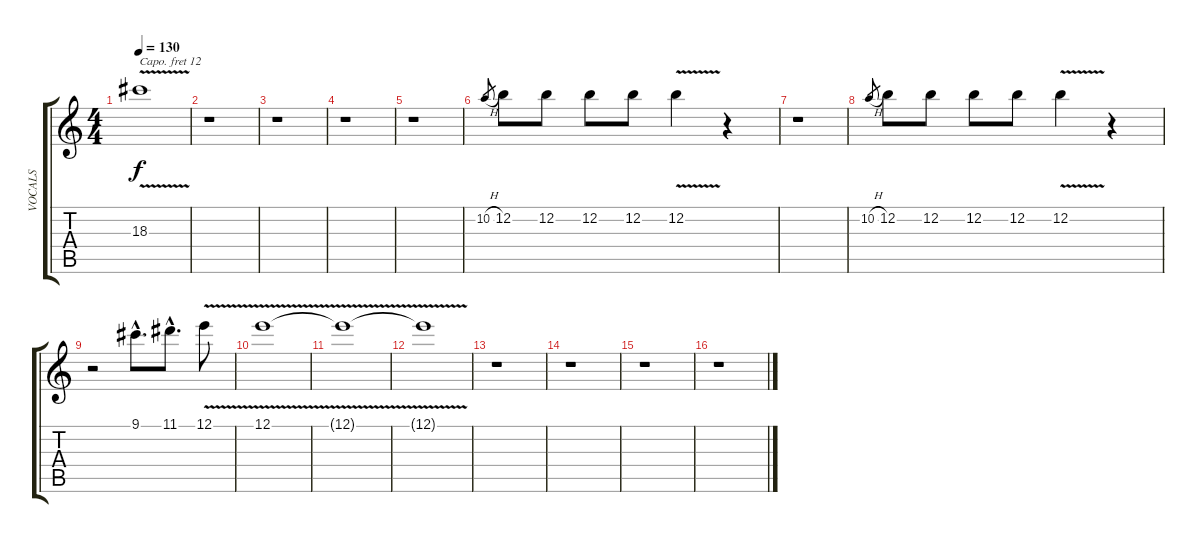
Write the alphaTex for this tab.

\track ("VOCALS" "VOCALS") {instrument lead2sawtooth}
\staff {score tabs}
\capo 12
\tuning (E4 B3 G3 D3 A2 E2) {hide}
\ts (4 4)
\tempo 130
\clef g2
\ks c
18.3{v}.1{dy f} |
r.1 |
r.1 |
r.1 |
r.1 |
10.2{h}.8{gr} 12.2.8 12.2.8 12.2.8 12.2.8 12.2{v}.4 r.4 |
r.1 |
10.2{h}.8{gr} 12.2.8 12.2.8 12.2.8 12.2.8 12.2{v}.4 r.4 |
r.2 9.1{hac}.8{d} 11.1{hac}.8{d} 12.1{v}.8 |
12.1{v}.1 |
12.1{v t}.1 |
12.1{v t}.1 |
r.1 |
r.1 |
r.1 |
r.1
